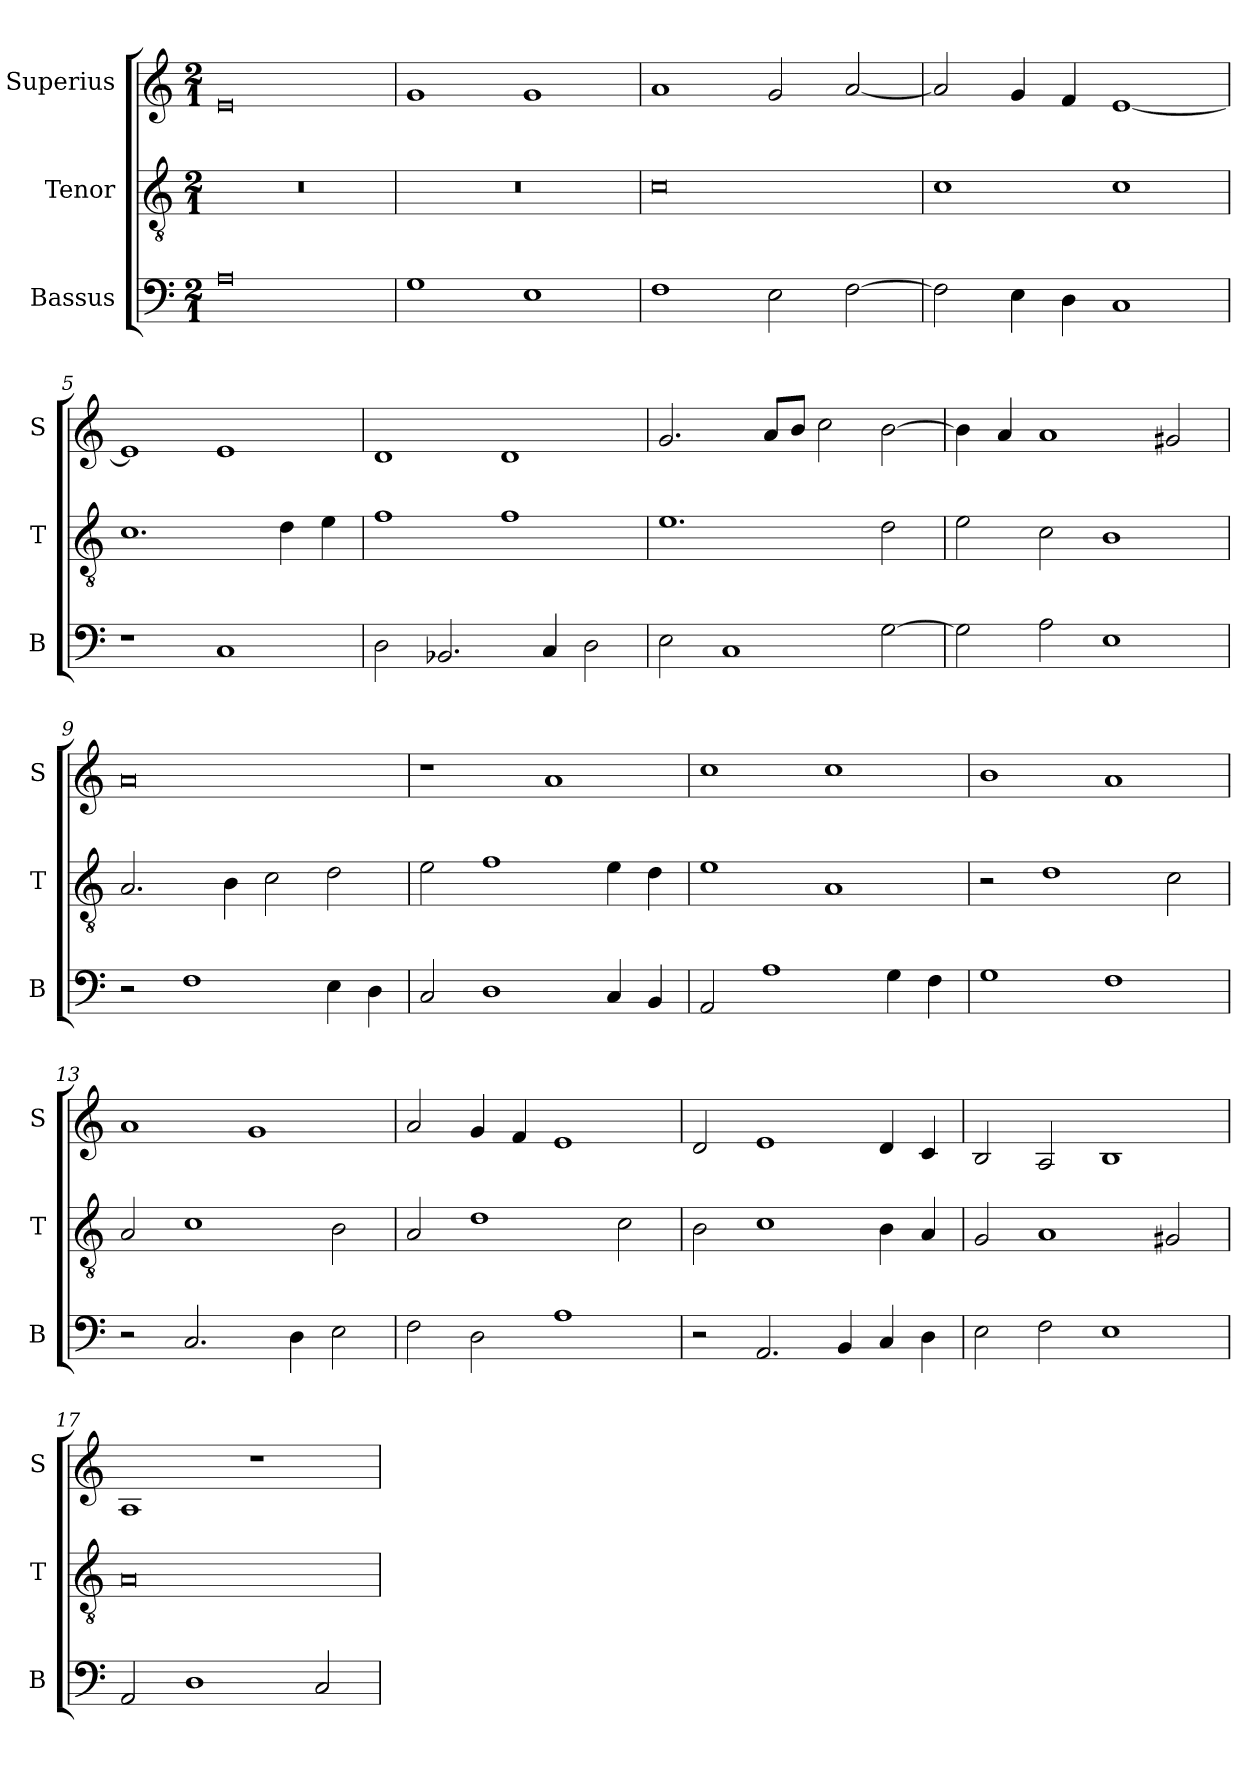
**kern	**kern	**kern
*part3	*part2	*part1
*staff3	*staff2	*staff1
*I"Bassus	*I"Tenor	*I"Superius
*I'B	*I'T	*I'S
*clefF4	*clefGv2	*clefG2
*k[]	*k[]	*k[]
*M2/1	*M2/1	*M2/1
=1	=1	=1
0A	0r	0e
=2	=2	=2
1G	0r	1g
1E	.	1g
=3	=3	=3
1F	0c	1a
2E	.	2g
[2F	.	[2a
=4	=4	=4
2F]	1c	2a]
4E	.	4g
4D	.	4f
1C	1c	[1e
=5	=5	=5
1r	1.c	1e]
1C	.	1e
.	4d	.
.	4e	.
=6	=6	=6
2D	1f	1d
2.BB-X	.	.
.	1f	1d
4C	.	.
2D	.	.
=7	=7	=7
2E	1.e	2.g
1C	.	.
.	.	8aL
.	.	8bJ
.	.	2cc
[2G	2d	[2b
=8	=8	=8
2G]	2e	4b]
.	.	4a
2A	2c	1a
1E	1B	.
.	.	2g#X
=9	=9	=9
2r	2.A	0a
1F	.	.
.	4B	.
.	2c	.
4E	2d	.
4D	.	.
=10	=10	=10
2C	2e	1r
1D	1f	.
.	.	1a
4C	4e	.
4BB	4d	.
=11	=11	=11
2AA	1e	1cc
1A	.	.
.	1A	1cc
4G	.	.
4F	.	.
=12	=12	=12
1G	2r	1b
.	1d	.
1F	.	1a
.	2c	.
=13	=13	=13
2r	2A	1a
2.C	1c	.
.	.	1g
4D	.	.
2E	2B	.
=14	=14	=14
2F	2A	2a
2D	1d	4g
.	.	4f
1A	.	1e
.	2c	.
=15	=15	=15
2r	2B	2d
2.AA	1c	1e
4BB	.	.
4C	4B	4d
4D	4A	4c
=16	=16	=16
2E	2G	2B
2F	1A	2A
1E	.	1B
.	2G#X	.
=17	=17	=17
2AA	0A	1A
1D	.	.
.	.	1r
2C	.	.
=	=	=
*-	*-	*-
